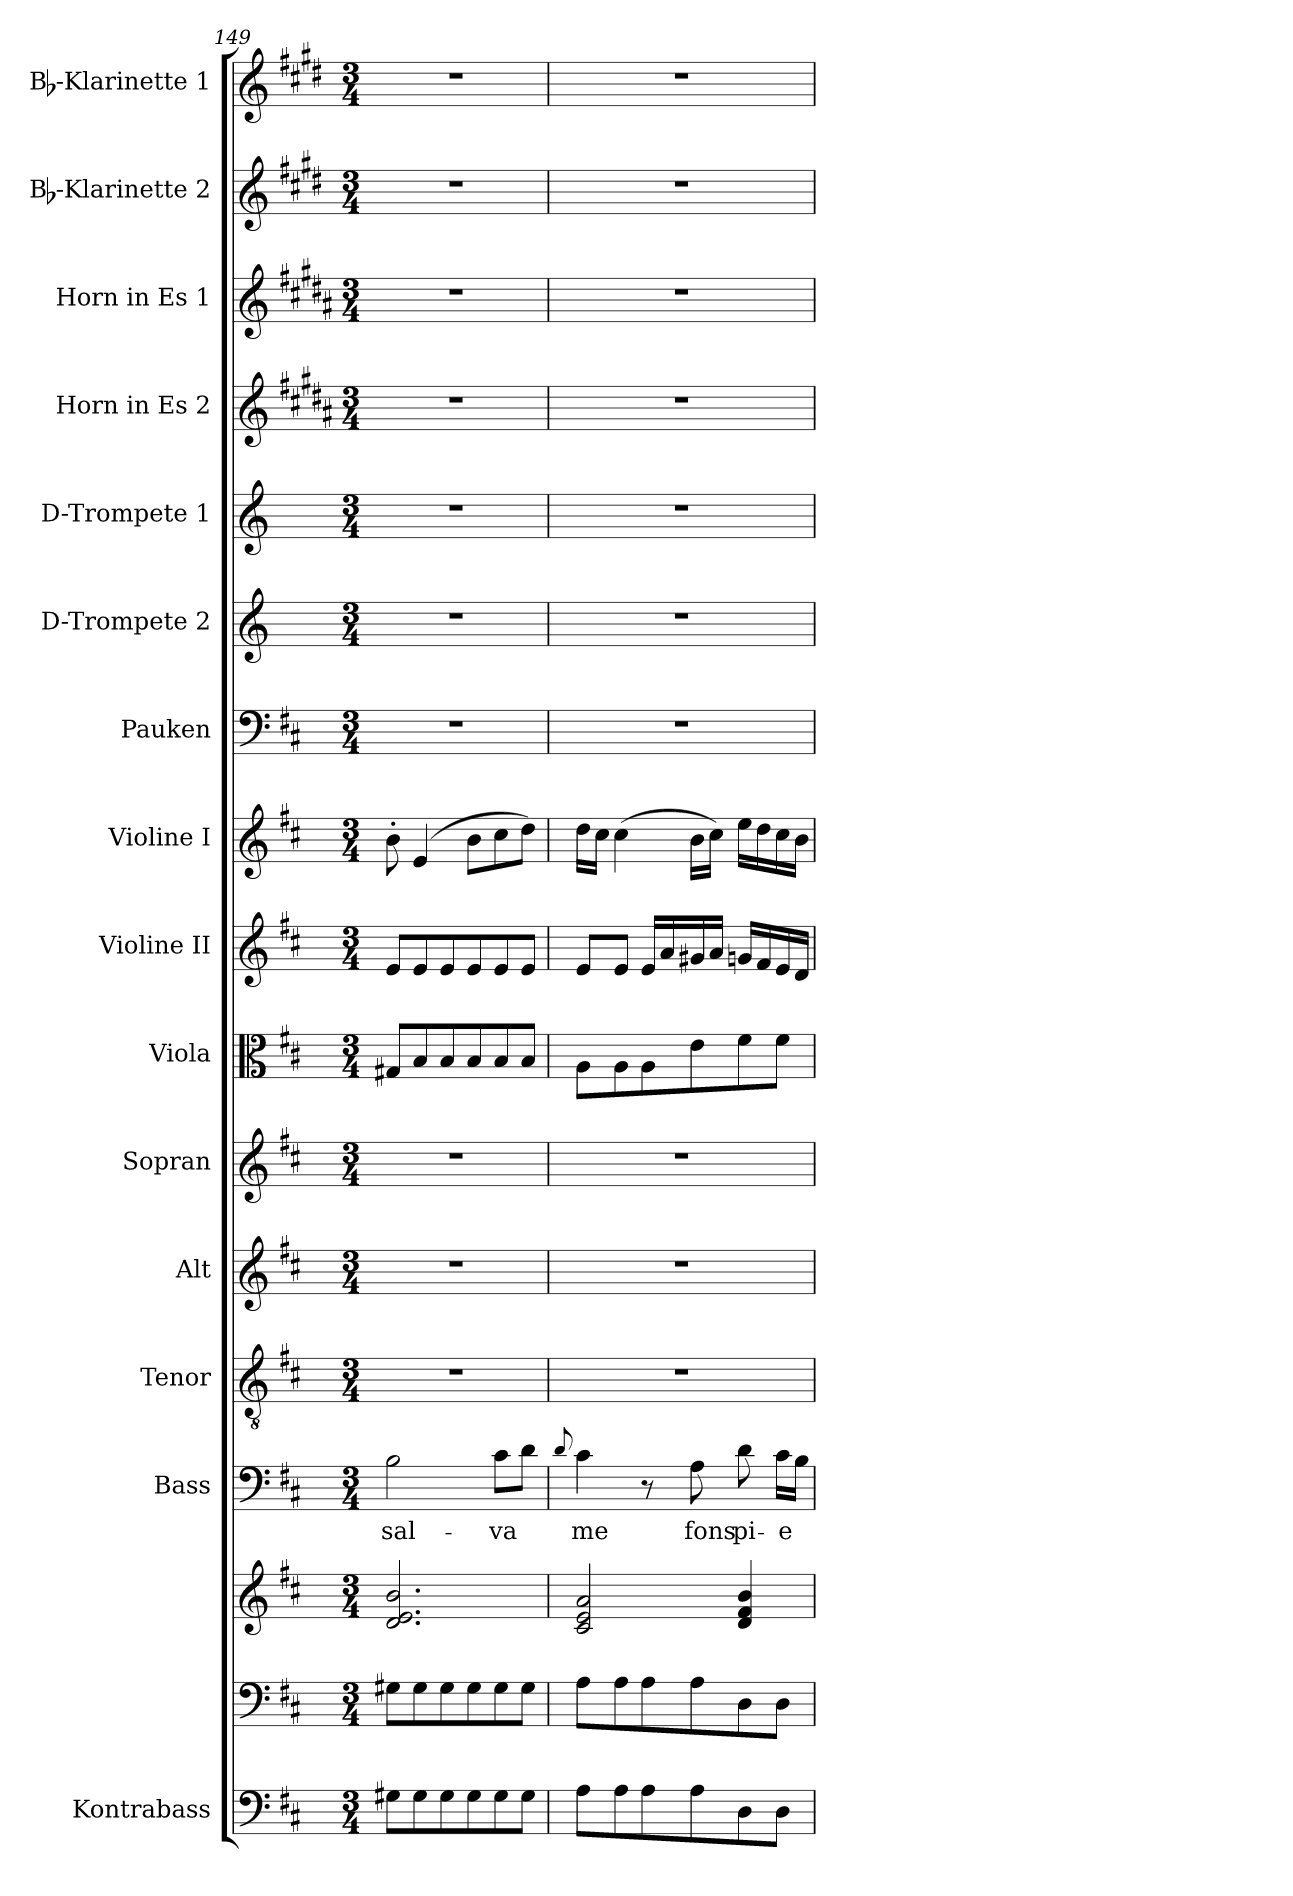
**kern	**kern	**kern	**kern	**text	**kern	**kern	**kern	**kern	**kern	**kern	**kern	**kern	**kern	**kern	**kern	**kern	**kern
*part16	*part15	*part15	*part14	*part14	*part13	*part12	*part11	*part10	*part9	*part8	*part7	*part6	*part5	*part4	*part3	*part2	*part1
*staff17	*staff16	*staff15	*staff14	*staff14	*staff13	*staff12	*staff11	*staff10	*staff9	*staff8	*staff7	*staff6	*staff5	*staff4	*staff3	*staff2	*staff1
*I"Kontrabass	*	*	*I"Bass	*	*I"Tenor	*I"Alt	*I"Sopran	*I"Viola	*I"Violine II	*I"Violine I	*I"Pauken	*I"D-Trompete 2	*I"D-Trompete 1	*I"Horn in Es 2	*I"Horn in Es 1	*I"Bb-Klarinette 2	*I"Bb-Klarinette 1
*I'Kb.	*	*	*I'B.	*	*I'T.	*I'A.	*I'S.	*I'Vla.	*I'Vl. II	*I'Vl. I	*I'Pk.	*I'D Trp. 2	*I'D Trp. 1	*	*	*I'Bb Kl. 2	*I'Bb Kl. 1
*clefF4	*clefF4	*clefG2	*clefF4	*	*clefGv2	*clefG2	*clefG2	*clefC3	*clefG2	*clefG2	*clefF4	*clefG2	*clefG2	*clefG2	*clefG2	*clefG2	*clefG2
*ITrd7c12	*	*	*	*	*	*	*	*	*	*	*	*ITrd-1c-2	*ITrd-1c-2	*ITrd5c9	*ITrd5c9	*ITrd1c2	*ITrd1c2
*k[f#c#]	*k[f#c#]	*k[f#c#]	*k[f#c#]	*	*k[f#c#]	*k[f#c#]	*k[f#c#]	*k[f#c#]	*k[f#c#]	*k[f#c#]	*k[f#c#]	*k[f#c#]	*k[f#c#]	*k[f#c#]	*k[f#c#]	*k[f#c#]	*k[f#c#]
*D:	*D:	*D:	*D:	*	*D:	*D:	*D:	*D:	*D:	*D:	*D:	*D:	*D:	*D:	*D:	*D:	*D:
*M3/4	*M3/4	*M3/4	*M3/4	*	*M3/4	*M3/4	*M3/4	*M3/4	*M3/4	*M3/4	*M3/4	*M3/4	*M3/4	*M3/4	*M3/4	*M3/4	*M3/4
=149	=149	=149	=149	=149	=149	=149	=149	=149	=149	=149	=149	=149	=149	=149	=149	=149	=149
!	!	!	!	!LO:LY:b	!	!	!	!	!	!	!	!	!	!	!	!	!
8GG#X\L	8G#X\L	2.d/ 2.e/ 2.b/	2B\	sal-	2.r	2.r	2.r	8G#X/L	8e/L	8b'>\	2.r	2.r	2.r	2.r	2.r	2.r	2.r
8GG#\	8G#\	.	.	.	.	.	.	8B/	8e/	(4e/	.	.	.	.	.	.	.
8GG#\	8G#\	.	.	.	.	.	.	8B/	8e/	.	.	.	.	.	.	.	.
8GG#\	8G#\	.	.	.	.	.	.	8B/	8e/	8b\L	.	.	.	.	.	.	.
!	!	!	!	!LO:LY:b	!	!	!	!	!	!	!	!	!	!	!	!	!
8GG#\	8G#\	.	8c#\L	-va	.	.	.	8B/	8e/	8cc#\	.	.	.	.	.	.	.
8GG#\J	8G#\J	.	8d\J	.	.	.	.	8B/J	8e/J	8dd\J)	.	.	.	.	.	.	.
=150	=150	=150	=150	=150	=150	=150	=150	=150	=150	=150	=150	=150	=150	=150	=150	=150	=150
.	.	.	8qqd/	.	.	.	.	.	.	.	.	.	.	.	.	.	.
!	!	!	!	!LO:LY:b	!	!	!	!	!	!	!	!	!	!	!	!	!
8AA\L	8A\L	2c#/ 2e/ 2a/	4c#\	me	2.r	2.r	2.r	8A\L	8e/L	16dd\LL	2.r	2.r	2.r	2.r	2.r	2.r	2.r
.	.	.	.	.	.	.	.	.	.	16cc#\JJ	.	.	.	.	.	.	.
8AA\	8A\	.	.	.	.	.	.	8A\	8e/J	(>4cc#\	.	.	.	.	.	.	.
8AA\	8A\	.	8r	.	.	.	.	8A\	16e/LL	.	.	.	.	.	.	.	.
.	.	.	.	.	.	.	.	.	16a/	.	.	.	.	.	.	.	.
!	!	!	!	!LO:LY:b	!	!	!	!	!	!	!	!	!	!	!	!	!
8AA\	8A\	.	8A\	fons	.	.	.	8e\	16g#X/	16b\LL	.	.	.	.	.	.	.
.	.	.	.	.	.	.	.	.	16a/JJ	16cc#\JJ)	.	.	.	.	.	.	.
!	!	!	!	!LO:LY:b	!	!	!	!	!	!	!	!	!	!	!	!	!
8DD\	8D\	4d/ 4f#/ 4b/	8d\	pi-	.	.	.	8f#\	16gn/LL	16ee\LL	.	.	.	.	.	.	.
.	.	.	.	.	.	.	.	.	16f#/	16dd\	.	.	.	.	.	.	.
!	!	!	!	!LO:LY:b	!	!	!	!	!	!	!	!	!	!	!	!	!
8DD\J	8D\J	.	16c#\LL	-e	.	.	.	8f#\J	16e/	16cc#\	.	.	.	.	.	.	.
.	.	.	16B\JJ	.	.	.	.	.	16d/JJ	16b\JJ	.	.	.	.	.	.	.
=	=	=	=	=	=	=	=	=	=	=	=	=	=	=	=	=	=
*-	*-	*-	*-	*-	*-	*-	*-	*-	*-	*-	*-	*-	*-	*-	*-	*-	*-
